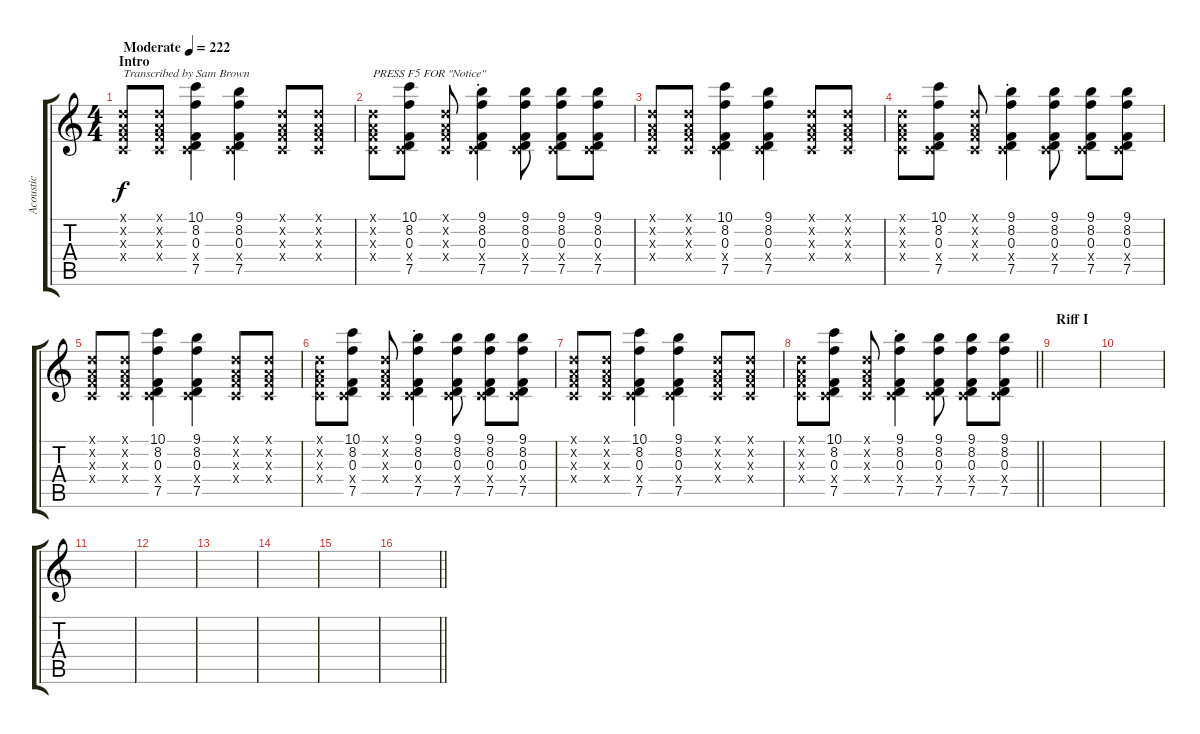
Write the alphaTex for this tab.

\track ("Acoustic" "Acoustic") {instrument acousticguitarnylon}
\staff {score tabs}
\tuning (D4 A3 F3 C3 G2 D2) {hide}
\ts (4 4)
\section ("" "Intro")
\tempo (222 "Moderate")
\clef g2
\ks c
(0.1{x} 0.2{x} 0.3{x} 0.4{x}).8{txt "Transcribed by Sam Brown" dy f instrument acousticguitarnylon} (0.1{x} 0.2{x} 0.3{x} 0.4{x}).8 (10.1 8.2 0.3 0.4{x} 7.5).4 (9.1 8.2 0.3 0.4{x} 7.5).4 (0.1{x} 0.2{x} 0.3{x} 0.4{x}).8 (0.1{x} 0.2{x} 0.3{x} 0.4{x}).8 |
(0.1{x} 0.2{x} 0.3{x} 0.4{x}).8{txt "PRESS F5 FOR \"Notice\""} (10.1 8.2 0.3 0.4{x} 7.5).8 (0.1{x} 0.2{x} 0.3{x} 0.4{x}).8 (9.1{st} 8.2 0.3{st} 0.4{x} 7.5{st}).4 (9.1 8.2 0.3 0.4{x} 7.5).8 (9.1 8.2 0.3 0.4{x} 7.5).8 (9.1 8.2 0.3 0.4{x} 7.5).8 |
(0.1{x} 0.2{x} 0.3{x} 0.4{x}).8 (0.1{x} 0.2{x} 0.3{x} 0.4{x}).8 (10.1 8.2 0.3 0.4{x} 7.5).4 (9.1 8.2 0.3 0.4{x} 7.5).4 (0.1{x} 0.2{x} 0.3{x} 0.4{x}).8 (0.1{x} 0.2{x} 0.3{x} 0.4{x}).8 |
(0.1{x} 0.2{x} 0.3{x} 0.4{x}).8 (10.1 8.2 0.3 0.4{x} 7.5).8 (0.1{x} 0.2{x} 0.3{x} 0.4{x}).8 (9.1{st} 8.2 0.3{st} 0.4{x} 7.5{st}).4 (9.1 8.2 0.3 0.4{x} 7.5).8 (9.1 8.2 0.3 0.4{x} 7.5).8 (9.1 8.2 0.3 0.4{x} 7.5).8 |
(0.1{x} 0.2{x} 0.3{x} 0.4{x}).8 (0.1{x} 0.2{x} 0.3{x} 0.4{x}).8 (10.1 8.2 0.3 0.4{x} 7.5).4 (9.1 8.2 0.3 0.4{x} 7.5).4 (0.1{x} 0.2{x} 0.3{x} 0.4{x}).8 (0.1{x} 0.2{x} 0.3{x} 0.4{x}).8 |
(0.1{x} 0.2{x} 0.3{x} 0.4{x}).8 (10.1 8.2 0.3 0.4{x} 7.5).8 (0.1{x} 0.2{x} 0.3{x} 0.4{x}).8 (9.1{st} 8.2 0.3{st} 0.4{x} 7.5{st}).4 (9.1 8.2 0.3 0.4{x} 7.5).8 (9.1 8.2 0.3 0.4{x} 7.5).8 (9.1 8.2 0.3 0.4{x} 7.5).8 |
(0.1{x} 0.2{x} 0.3{x} 0.4{x}).8 (0.1{x} 0.2{x} 0.3{x} 0.4{x}).8 (10.1 8.2 0.3 0.4{x} 7.5).4 (9.1 8.2 0.3 0.4{x} 7.5).4 (0.1{x} 0.2{x} 0.3{x} 0.4{x}).8 (0.1{x} 0.2{x} 0.3{x} 0.4{x}).8 |
\barLineRight lightlight
(0.1{x} 0.2{x} 0.3{x} 0.4{x}).8 (10.1 8.2 0.3 0.4{x} 7.5).8 (0.1{x} 0.2{x} 0.3{x} 0.4{x}).8 (9.1{st} 8.2 0.3{st} 0.4{x} 7.5{st}).4 (9.1 8.2 0.3 0.4{x} 7.5).8 (9.1 8.2 0.3 0.4{x} 7.5).8 (9.1 8.2 0.3 0.4{x} 7.5).8 |
\section ("" "Riff I")
|
|
|
|
|
|
|
\barLineRight lightlight
